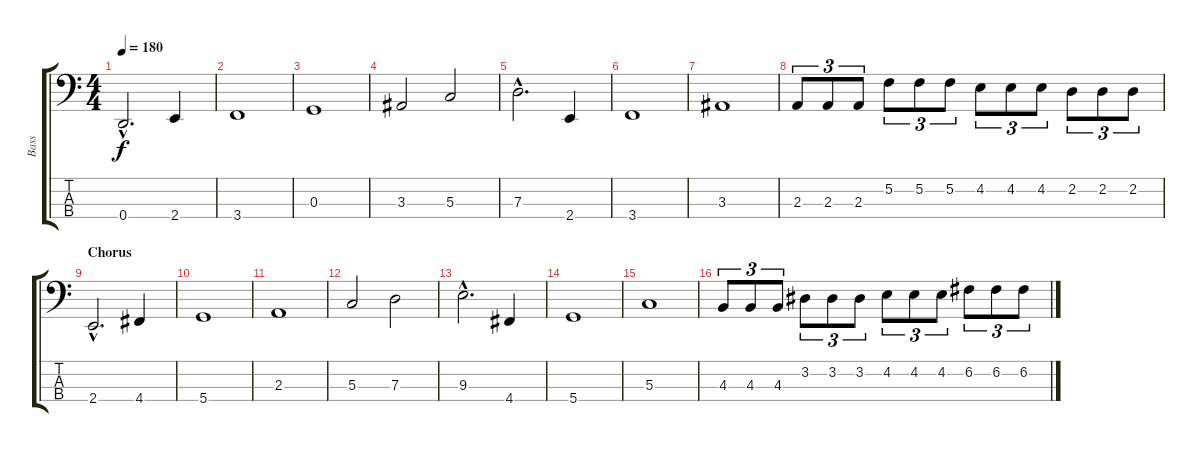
\track ("Bass" "Bass") {instrument electricbassfinger}
\staff {score tabs}
\tuning (F2 C2 G1 D1) {hide}
\ts (4 4)
\tempo 180
\clef f4
\ks c
0.4{hac}.2{d dy f} 2.4.4 |
3.4.1 |
0.3.1 |
3.3.2 5.3.2 |
7.3{hac}.2{d} 2.4.4 |
3.4.1 |
3.3.1 |
2.3.8{tu (3 2)} 2.3.8{tu (3 2)} 2.3.8{tu (3 2)} 5.2.8{tu (3 2)} 5.2.8{tu (3 2)} 5.2.8{tu (3 2)} 4.2.8{tu (3 2)} 4.2.8{tu (3 2)} 4.2.8{tu (3 2)} 2.2.8{tu (3 2)} 2.2.8{tu (3 2)} 2.2.8{tu (3 2)} |
\section ("" "Chorus")
2.4{hac}.2{d} 4.4.4 |
5.4.1 |
2.3.1 |
5.3.2 7.3.2 |
9.3{hac}.2{d} 4.4.4 |
5.4.1 |
5.3.1 |
4.3.8{tu (3 2)} 4.3.8{tu (3 2)} 4.3.8{tu (3 2)} 3.2.8{tu (3 2)} 3.2.8{tu (3 2)} 3.2.8{tu (3 2)} 4.2.8{tu (3 2)} 4.2.8{tu (3 2)} 4.2.8{tu (3 2)} 6.2.8{tu (3 2)} 6.2.8{tu (3 2)} 6.2.8{tu (3 2)}
